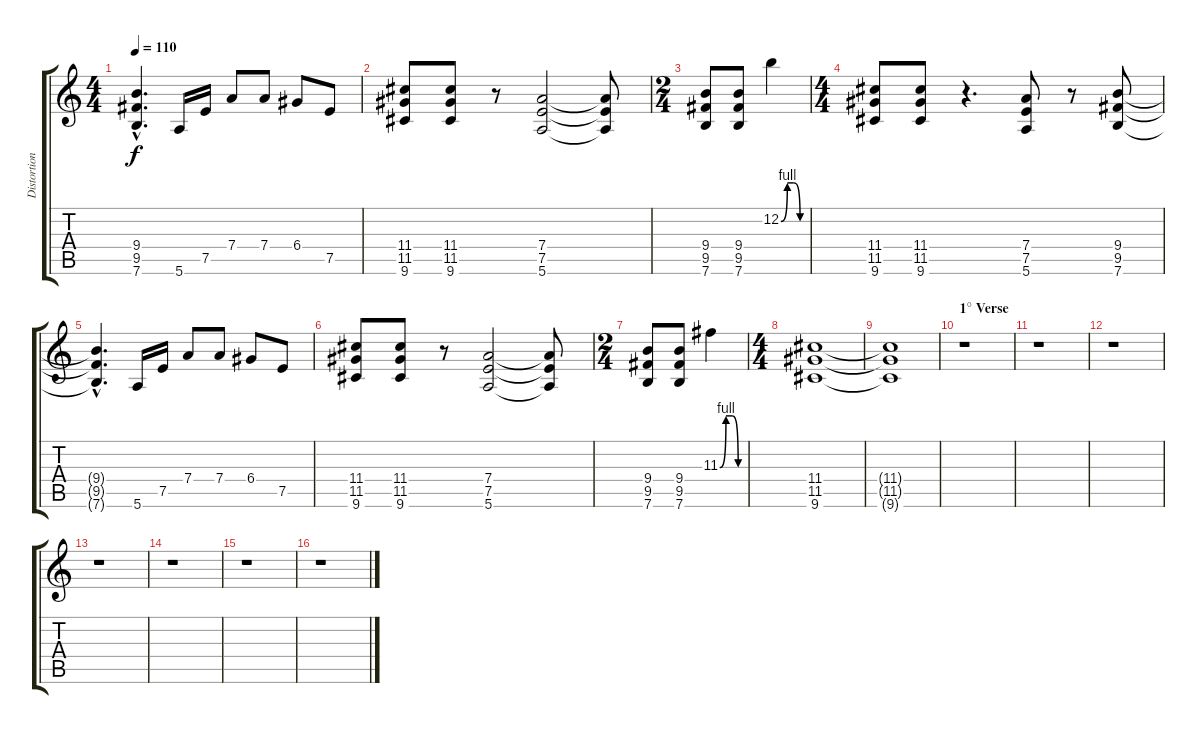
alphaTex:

\track ("Distortion Guitar" "Distortion") {instrument distortionguitar}
\staff {score tabs}
\tuning (E4 B3 G3 D3 A2 E2) {hide}
\ts (4 4)
\tempo 110
\clef g2
\ks c
(9.4{hac t} 9.5{hac t} 7.6{hac t}).4{d dy f} 5.6.16 7.5.16 7.4.8 7.4.8 6.4.8 7.5.8 |
(11.4 11.5 9.6).8 (11.4 11.5 9.6).8 r.8 (7.4 7.5 5.6).2 (7.4{t} 7.5{t} 5.6{t}).8 |
\ts (2 4)
(9.4 9.5 7.6).8 (9.4 9.5 7.6).8 12.2{be (custom 0 0 15 4 30 4 45 0 60 0)}.4 |
\ts (4 4)
(11.4 11.5 9.6).8 (11.4 11.5 9.6).8 r.4{d} (7.4 7.5 5.6).8 r.8 (9.4 9.5 7.6).8 |
(9.4{hac t} 9.5{hac t} 7.6{hac t}).4{d} 5.6.16 7.5.16 7.4.8 7.4.8 6.4.8 7.5.8 |
(11.4 11.5 9.6).8 (11.4 11.5 9.6).8 r.8 (7.4 7.5 5.6).2 (7.4{t} 7.5{t} 5.6{t}).8 |
\ts (2 4)
(9.4 9.5 7.6).8 (9.4 9.5 7.6).8 11.3{be (custom 0 0 15 4 30 4 45 0 60 0)}.4 |
\ts (4 4)
(11.4 11.5 9.6).1 |
(11.4{t} 11.5{t} 9.6{t}).1 |
\section ("" "1° Verse")
r.1 |
r.1 |
r.1 |
r.1 |
r.1 |
r.1 |
r.1
